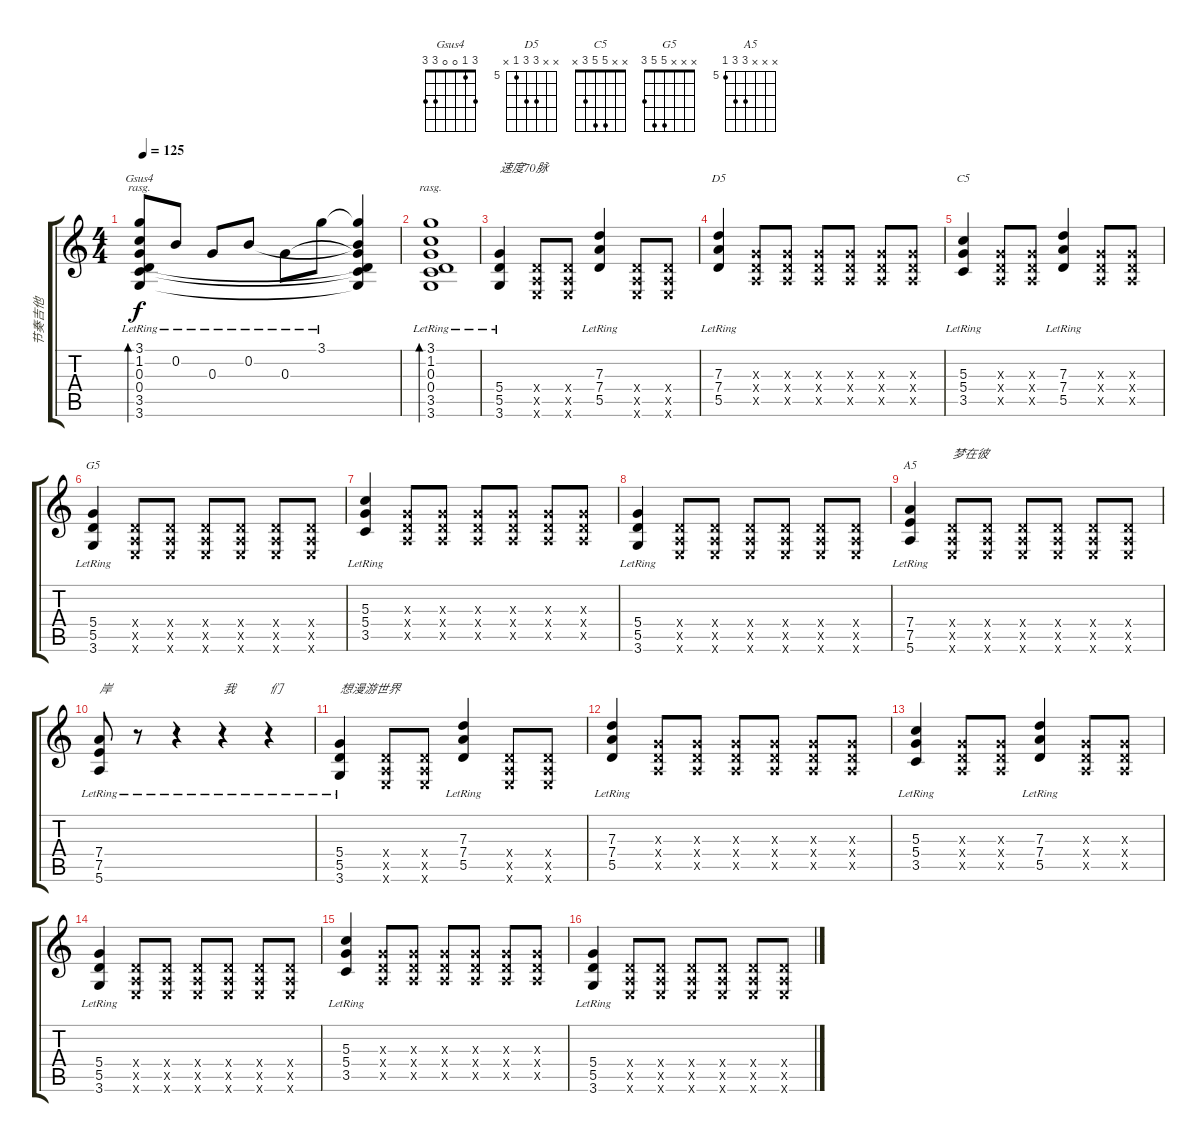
\track ("节奏吉他" "节奏吉他") {instrument acousticguitarsteel}
\staff {score tabs}
\tuning (E4 B3 G3 D3 A2 E2) {hide}
\chord ("Gsus4" 3 1 0 0 3 3)
\chord ("D5" x x 7 7 5 x) {firstfret 5}
\chord ("C5" x x 5 5 3 x)
\chord ("G5" x x x 5 5 3)
\chord ("A5" x x x 7 7 5) {firstfret 5}
\ts (4 4)
\tempo 125
\clef g2
\ks c
(3.1{lr} 1.2{lr} 0.3{lr} 0.4{lr} 3.5{lr} 3.6{lr}).8{bd 120 ch "Gsus4" rasg ii dy f instrument acousticguitarsteel} 0.2{lr}.8 0.3{lr}.8 0.2{lr}.8 0.3{lr}.8 3.1{lr}.8 (3.1{t} 0.2{t} 0.3{t} 0.4{t} 3.5{t} 3.6{t}).4 |
(3.1{lr} 1.2{lr} 0.3{lr} 0.4{lr} 3.5{lr} 3.6{lr}).1{bd 240 rasg ii} |
(5.4{lr} 5.5{lr} 3.6{lr}).4{txt "速度70脉"} (0.4{x} 0.5{x} 0.6{x}).8 (0.4{x} 0.5{x} 0.6{x}).8 (7.3{lr} 7.4{lr} 5.5{lr}).4 (0.4{x} 0.5{x} 0.6{x}).8 (0.4{x} 0.5{x} 0.6{x}).8 |
(7.3{lr} 7.4{lr} 5.5{lr}).4{ch "D5"} (0.3{x} 0.4{x} 0.5{x}).8 (0.3{x} 0.4{x} 0.5{x}).8 (0.3{x} 0.4{x} 0.5{x}).8 (0.3{x} 0.4{x} 0.5{x}).8 (0.3{x} 0.4{x} 0.5{x}).8 (0.3{x} 0.4{x} 0.5{x}).8 |
(5.3{lr} 5.4{lr} 3.5{lr}).4{ch "C5"} (0.3{x} 0.4{x} 0.5{x}).8 (0.3{x} 0.4{x} 0.5{x}).8 (7.3{lr} 7.4{lr} 5.5{lr}).4 (0.3{x} 0.4{x} 0.5{x}).8 (0.3{x} 0.4{x} 0.5{x}).8 |
(5.4{lr} 5.5{lr} 3.6{lr}).4{ch "G5"} (0.4{x} 0.5{x} 0.6{x}).8 (0.4{x} 0.5{x} 0.6{x}).8 (0.4{x} 0.5{x} 0.6{x}).8 (0.4{x} 0.5{x} 0.6{x}).8 (0.4{x} 0.5{x} 0.6{x}).8 (0.4{x} 0.5{x} 0.6{x}).8 |
(5.3{lr} 5.4{lr} 3.5{lr}).4 (0.3{x} 0.4{x} 0.5{x}).8 (0.3{x} 0.4{x} 0.5{x}).8 (0.3{x} 0.4{x} 0.5{x}).8 (0.3{x} 0.4{x} 0.5{x}).8 (0.3{x} 0.4{x} 0.5{x}).8 (0.3{x} 0.4{x} 0.5{x}).8 |
(5.4{lr} 5.5{lr} 3.6{lr}).4 (0.4{x} 0.5{x} 0.6{x}).8 (0.4{x} 0.5{x} 0.6{x}).8 (0.4{x} 0.5{x} 0.6{x}).8 (0.4{x} 0.5{x} 0.6{x}).8 (0.4{x} 0.5{x} 0.6{x}).8 (0.4{x} 0.5{x} 0.6{x}).8 |
(7.4{lr} 7.5{lr} 5.6{lr}).4{ch "A5"} (0.4{x} 0.5{x} 0.6{x}).8{txt "梦在彼"} (0.4{x} 0.5{x} 0.6{x}).8 (0.4{x} 0.5{x} 0.6{x}).8 (0.4{x} 0.5{x} 0.6{x}).8 (0.4{x} 0.5{x} 0.6{x}).8 (0.4{x} 0.5{x} 0.6{x}).8 |
(7.4{lr} 7.5{lr} 5.6{lr}).8{txt "岸"} r.8 r.4 r.4{txt "我"} r.4{txt "们"} |
(5.4{lr} 5.5{lr} 3.6{lr}).4{txt "想漫游世界"} (0.4{x} 0.5{x} 0.6{x}).8 (0.4{x} 0.5{x} 0.6{x}).8 (7.3{lr} 7.4{lr} 5.5{lr}).4 (0.4{x} 0.5{x} 0.6{x}).8 (0.4{x} 0.5{x} 0.6{x}).8 |
(7.3{lr} 7.4{lr} 5.5{lr}).4 (0.3{x} 0.4{x} 0.5{x}).8 (0.3{x} 0.4{x} 0.5{x}).8 (0.3{x} 0.4{x} 0.5{x}).8 (0.3{x} 0.4{x} 0.5{x}).8 (0.3{x} 0.4{x} 0.5{x}).8 (0.3{x} 0.4{x} 0.5{x}).8 |
(5.3{lr} 5.4{lr} 3.5{lr}).4 (0.3{x} 0.4{x} 0.5{x}).8 (0.3{x} 0.4{x} 0.5{x}).8 (7.3{lr} 7.4{lr} 5.5{lr}).4 (0.3{x} 0.4{x} 0.5{x}).8 (0.3{x} 0.4{x} 0.5{x}).8 |
(5.4{lr} 5.5{lr} 3.6{lr}).4 (0.4{x} 0.5{x} 0.6{x}).8 (0.4{x} 0.5{x} 0.6{x}).8 (0.4{x} 0.5{x} 0.6{x}).8 (0.4{x} 0.5{x} 0.6{x}).8 (0.4{x} 0.5{x} 0.6{x}).8 (0.4{x} 0.5{x} 0.6{x}).8 |
(5.3{lr} 5.4{lr} 3.5{lr}).4 (0.3{x} 0.4{x} 0.5{x}).8 (0.3{x} 0.4{x} 0.5{x}).8 (0.3{x} 0.4{x} 0.5{x}).8 (0.3{x} 0.4{x} 0.5{x}).8 (0.3{x} 0.4{x} 0.5{x}).8 (0.3{x} 0.4{x} 0.5{x}).8 |
(5.4{lr} 5.5{lr} 3.6{lr}).4 (0.4{x} 0.5{x} 0.6{x}).8 (0.4{x} 0.5{x} 0.6{x}).8 (0.4{x} 0.5{x} 0.6{x}).8 (0.4{x} 0.5{x} 0.6{x}).8 (0.4{x} 0.5{x} 0.6{x}).8 (0.4{x} 0.5{x} 0.6{x}).8
